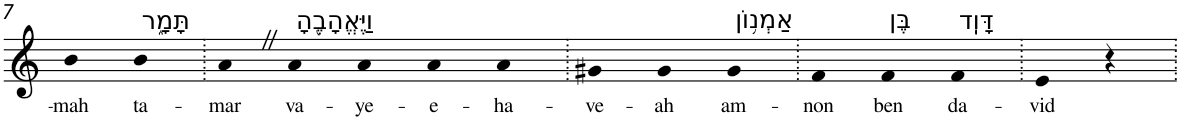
**kern	**text
*part1	*part1
*staff1	*staff1
*I"Piano	*
*I'Pno	*
!!LO:PB:g=z
*clefG2	*
*k[]	*
=7	=7
!	!LO:LY:b
4b	-mah
!LO:TX:a:t=תָּמָ֑ר	!
!	!LO:LY:b
4b	ta-
=8.	=8.
!	!LO:LY:b
4aZ	-mar
!LO:TX:a:t=וַיֶּאֱהָבֶ֖הָ	!
!	!LO:LY:b
4a	va-
!	!LO:LY:b
4a	-ye-
!	!LO:LY:b
4a	-e-
!	!LO:LY:b
4a	-ha-
=9.	=9.
!	!LO:LY:b
4g#X	-ve-
!	!LO:LY:b
4g#	-ah
!LO:TX:a:t=אַמְנ֥וֹן	!
!	!LO:LY:b
4g#	am-
=10.	=10.
!	!LO:LY:b
4f	-non
!LO:TX:a:t=בֶּן	!
!	!LO:LY:b
4f	ben
!LO:TX:a:t=דָּוִֽד	!
!	!LO:LY:b
4f	da-
=11.	=11.
!	!LO:LY:b
4e	-vid
4r	.
=.	=.
*-	*-
